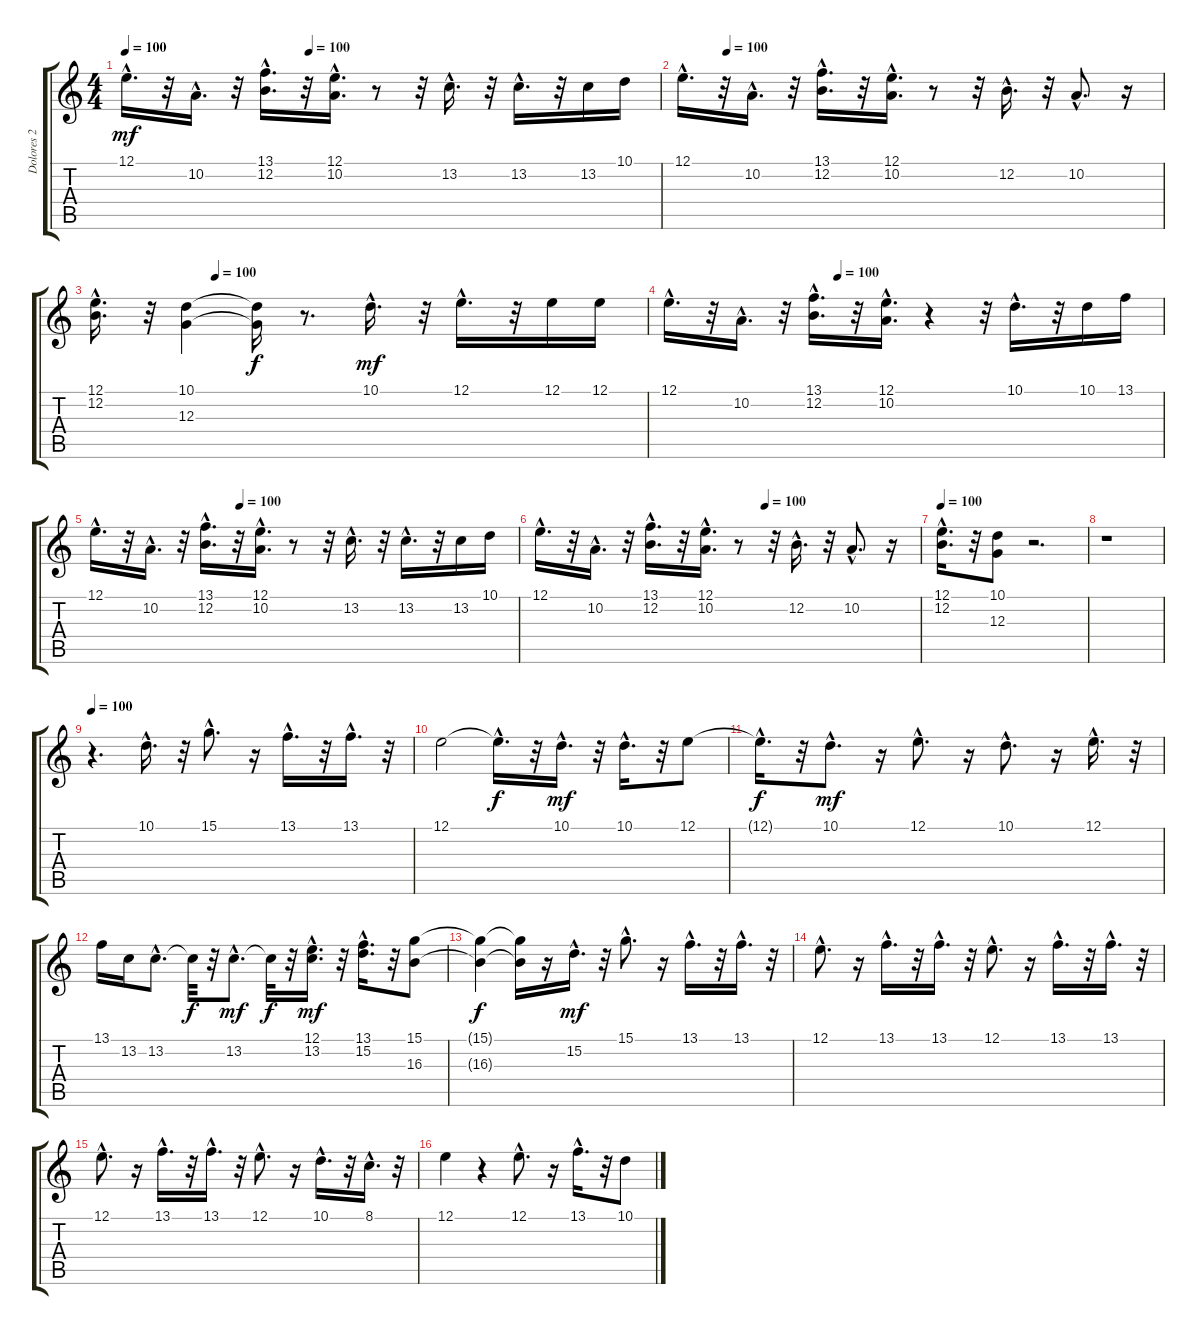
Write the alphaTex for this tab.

\track ("Dolores 2" "Dolores 2") {instrument pad3polysynth}
\staff {score tabs}
\tuning (E4 B3 G3 D3 A2 E2) {hide}
\ts (4 4)
\tempo 100
\tempo (100 0.34375)
\clef g2
\ks c
12.1{hac}.16{d dy mf} r.32 10.2{hac}.16{d} r.32 (13.1{hac} 12.2{hac}).16{d} r.32 (12.1{hac} 10.2{hac}).16{d} r.8 r.32 13.2{hac}.16{d} r.32 13.2{hac}.16{d} r.32 13.2.16 10.1.16 |
\tempo (100 0.09375)
12.1{hac}.16{d} r.32 10.2{hac}.16{d} r.32 (13.1{hac} 12.2{hac}).16{d} r.32 (12.1{hac} 10.2{hac}).16{d} r.8 r.32 12.2{hac}.16{d} r.32 10.2{hac}.8{d} r.16 |
\tempo (100 0.21875)
(12.1{hac} 12.2{hac}).16{d} r.32 (10.1 12.3).4 (10.1{t} 12.3{t}).16{dy f} r.8{d} 10.1{hac}.16{d dy mf} r.32 12.1{hac}.16{d} r.32 12.1.16 12.1.16 |
\tempo (100 0.34375)
12.1{hac}.16{d} r.32 10.2{hac}.16{d} r.32 (13.1{hac} 12.2{hac}).16{d} r.32 (12.1{hac} 10.2{hac}).16{d} r.4 r.32 10.1{hac}.16{d} r.32 10.1.16 13.1.16 |
\tempo (100 0.34375)
12.1{hac}.16{d} r.32 10.2{hac}.16{d} r.32 (13.1{hac} 12.2{hac}).16{d} r.32 (12.1{hac} 10.2{hac}).16{d} r.8 r.32 13.2{hac}.16{d} r.32 13.2{hac}.16{d} r.32 13.2.16 10.1.16 |
\tempo (100 0.59375)
12.1{hac}.16{d} r.32 10.2{hac}.16{d} r.32 (13.1{hac} 12.2{hac}).16{d} r.32 (12.1{hac} 10.2{hac}).16{d} r.8 r.32 12.2{hac}.16{d} r.32 10.2{hac}.8{d} r.16 |
\tempo 100
(12.1{hac} 12.2{hac}).16{d} r.32 (10.1 12.3).8 r.2{d} |
r.1 |
\tempo 100
r.4{d} 10.1{hac}.16{d} r.32 15.1{hac}.8{d} r.16 13.1{hac}.16{d} r.32 13.1{hac}.16{d} r.32 |
12.1.2 12.1{hac t}.16{d dy f} r.32 10.1{hac}.16{d dy mf} r.32 10.1{hac}.16{d} r.32 12.1.8 |
12.1{hac t}.16{d dy f} r.32 10.1{hac}.8{d dy mf} r.16 12.1{hac}.8{d} r.16 10.1{hac}.8{d} r.16 12.1{hac}.16{d} r.32 |
13.1.16 13.2.16 13.2{hac}.8{d} 13.2{t}.32{dy f} r.32 13.2{hac}.8{d dy mf} 13.2{t}.32{dy f} r.32 (12.1{hac} 13.2{hac}).16{d dy mf} r.32 (13.1{hac} 15.2{hac}).16{d} r.32 (15.1 16.3).8 |
(15.1{t} 16.3{t}).4{dy f} (15.1{t} 16.3{t}).16 r.16 15.2{hac}.16{d dy mf} r.32 15.1{hac}.8{d} r.16 13.1{hac}.16{d} r.32 13.1{hac}.16{d} r.32 |
12.1{hac}.8{d} r.16 13.1{hac}.16{d} r.32 13.1{hac}.16{d} r.32 12.1{hac}.8{d} r.16 13.1{hac}.16{d} r.32 13.1{hac}.16{d} r.32 |
12.1{hac}.8{d} r.16 13.1{hac}.16{d} r.32 13.1{hac}.16{d} r.32 12.1{hac}.8{d} r.16 10.1{hac}.16{d} r.32 8.1{hac}.16{d} r.32 |
12.1.4 r.4 12.1{hac}.8{d} r.16 13.1{hac}.16{d} r.32 10.1.8
